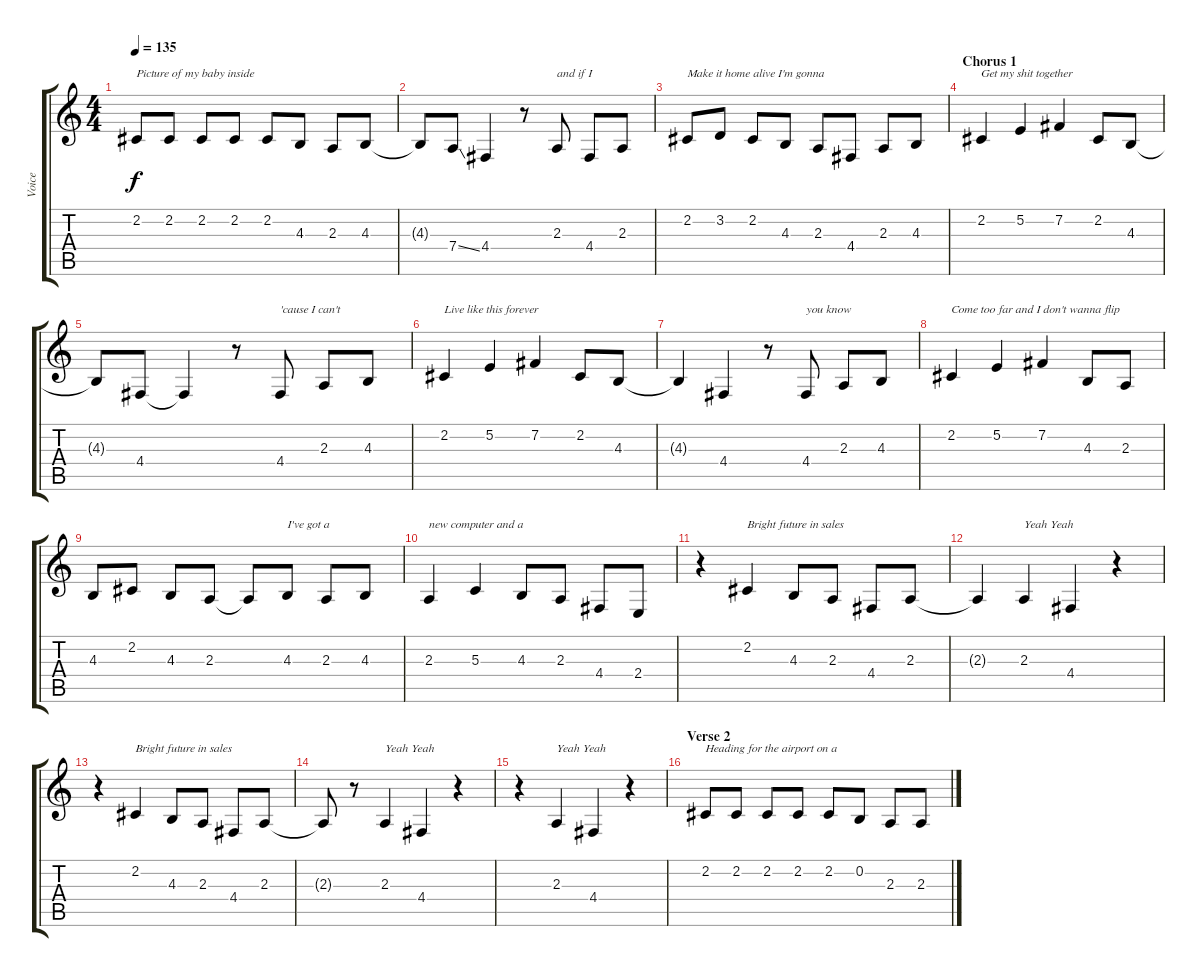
\track ("Voice" "Voice") {instrument altosax}
\staff {score tabs}
\tuning (E4 B3 G3 D3 A2 E2) {hide}
\ts (4 4)
\tempo 135
\clef g2
\ks c
2.2.8{txt "Picture of my baby inside" dy f} 2.2.8 2.2.8 2.2.8 2.2.8 4.3.8 2.3.8 4.3.8 |
4.3{t}.8 7.4{ss}.8 4.4.4 r.8 2.3.8{txt "and if I"} 4.4.8 2.3.8 |
2.2.8{txt "Make it home alive I'm gonna"} 3.2.8 2.2.8 4.3.8 2.3.8 4.4.8 2.3.8 4.3.8 |
\section ("" "Chorus 1")
2.2.4{txt "Get my shit together"} 5.2.4 7.2.4 2.2.8 4.3.8 |
4.3{t}.8 4.4.8 4.4{t}.4 r.8 4.4.8{txt "'cause I can't"} 2.3.8 4.3.8 |
2.2.4{txt "Live like this forever"} 5.2.4 7.2.4 2.2.8 4.3.8 |
4.3{t}.4 4.4.4 r.8 4.4.8{txt "you know"} 2.3.8 4.3.8 |
2.2.4{txt "Come too far and I don't wanna flip"} 5.2.4 7.2.4 4.3.8 2.3.8 |
4.3.8 2.2.8 4.3.8 2.3.8 2.3{t}.8 4.3.8{txt "I've got a"} 2.3.8 4.3.8 |
2.3.4{txt "new computer and a"} 5.3.4 4.3.8 2.3.8 4.4.8 2.4.8 |
r.4 2.2.4{txt "Bright future in sales"} 4.3.8 2.3.8 4.4.8 2.3.8 |
2.3{t}.4 2.3.4{txt "Yeah Yeah"} 4.4.4 r.4 |
r.4 2.2.4{txt "Bright future in sales"} 4.3.8 2.3.8 4.4.8 2.3.8 |
2.3{t}.8 r.8 2.3.4{txt "Yeah Yeah"} 4.4.4 r.4 |
r.4 2.3.4{txt "Yeah Yeah"} 4.4.4 r.4 |
\section ("" "Verse 2")
2.2.8{txt "Heading for the airport on a"} 2.2.8 2.2.8 2.2.8 2.2.8 0.2.8 2.3.8 2.3.8
